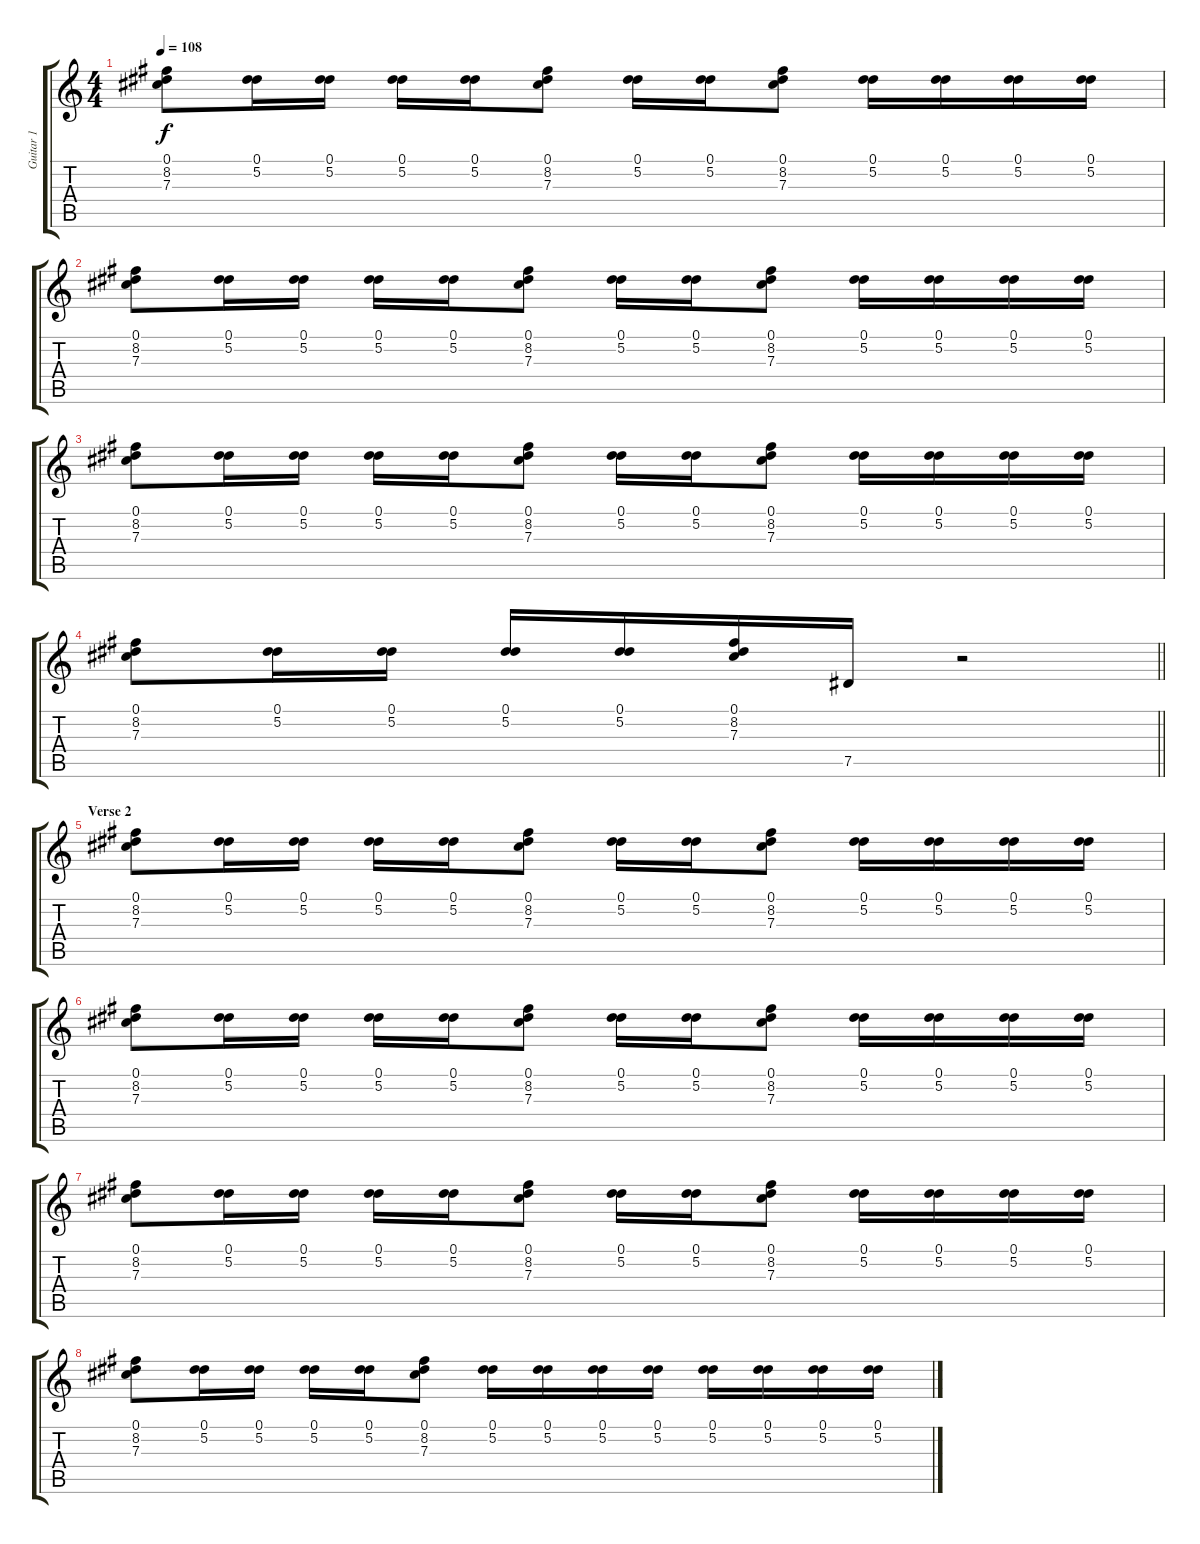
\track ("Guitar 1" "Guitar 1") {instrument electricguitarclean}
\staff {score tabs}
\tuning (Eb4 Bb3 Gb3 Db3 Ab2 Eb2) {hide}
\ts (4 4)
\tempo 108
\clef g2
\ks c
(0.1 8.2 7.3).8{dy f} (0.1 5.2).16 (0.1 5.2).16 (0.1 5.2).16 (0.1 5.2).16 (0.1 8.2 7.3).8 (0.1 5.2).16 (0.1 5.2).16 (0.1 8.2 7.3).8 (0.1 5.2).16 (0.1 5.2).16 (0.1 5.2).16 (0.1 5.2).16 |
(0.1 8.2 7.3).8 (0.1 5.2).16 (0.1 5.2).16 (0.1 5.2).16 (0.1 5.2).16 (0.1 8.2 7.3).8 (0.1 5.2).16 (0.1 5.2).16 (0.1 8.2 7.3).8 (0.1 5.2).16 (0.1 5.2).16 (0.1 5.2).16 (0.1 5.2).16 |
(0.1 8.2 7.3).8 (0.1 5.2).16 (0.1 5.2).16 (0.1 5.2).16 (0.1 5.2).16 (0.1 8.2 7.3).8 (0.1 5.2).16 (0.1 5.2).16 (0.1 8.2 7.3).8 (0.1 5.2).16 (0.1 5.2).16 (0.1 5.2).16 (0.1 5.2).16 |
\barLineRight lightlight
(0.1 8.2 7.3).8 (0.1 5.2).16 (0.1 5.2).16 (0.1 5.2).16 (0.1 5.2).16 (0.1 8.2 7.3).16 7.5.16 r.2 |
\section ("" "Verse 2")
(0.1 8.2 7.3).8 (0.1 5.2).16 (0.1 5.2).16 (0.1 5.2).16 (0.1 5.2).16 (0.1 8.2 7.3).8 (0.1 5.2).16 (0.1 5.2).16 (0.1 8.2 7.3).8 (0.1 5.2).16 (0.1 5.2).16 (0.1 5.2).16 (0.1 5.2).16 |
(0.1 8.2 7.3).8 (0.1 5.2).16 (0.1 5.2).16 (0.1 5.2).16 (0.1 5.2).16 (0.1 8.2 7.3).8 (0.1 5.2).16 (0.1 5.2).16 (0.1 8.2 7.3).8 (0.1 5.2).16 (0.1 5.2).16 (0.1 5.2).16 (0.1 5.2).16 |
(0.1 8.2 7.3).8 (0.1 5.2).16 (0.1 5.2).16 (0.1 5.2).16 (0.1 5.2).16 (0.1 8.2 7.3).8 (0.1 5.2).16 (0.1 5.2).16 (0.1 8.2 7.3).8 (0.1 5.2).16 (0.1 5.2).16 (0.1 5.2).16 (0.1 5.2).16 |
(0.1 8.2 7.3).8 (0.1 5.2).16 (0.1 5.2).16 (0.1 5.2).16 (0.1 5.2).16 (0.1 8.2 7.3).8 (0.1 5.2).16 (0.1 5.2).16 (0.1 5.2).16 (0.1 5.2).16 (0.1 5.2).16 (0.1 5.2).16 (0.1 5.2).16 (0.1 5.2).16
